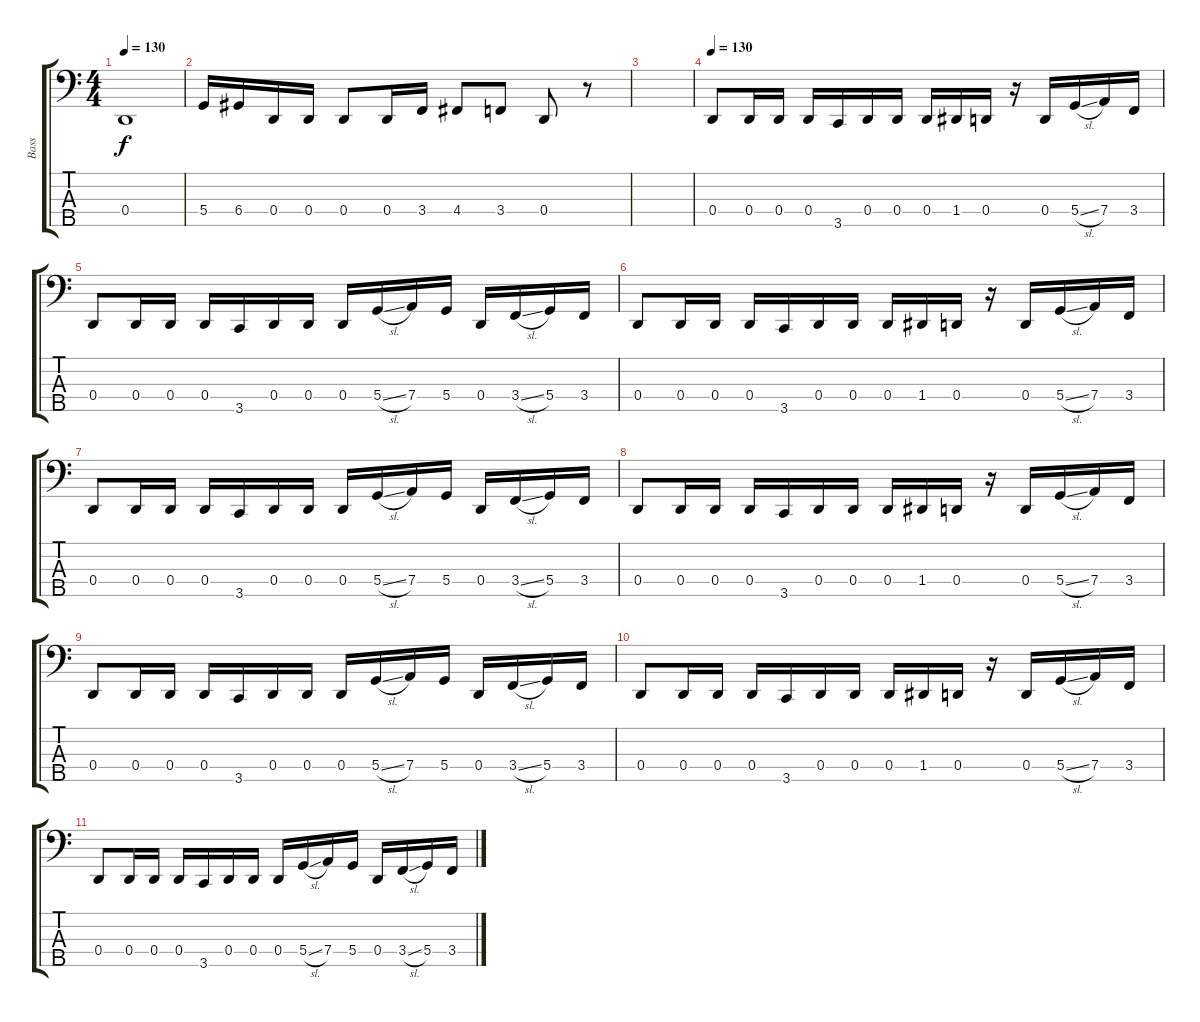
\track ("Bass" "Bass") {instrument electricbassfinger}
\staff {score tabs}
\tuning (F2 C2 G1 D1 A0) {hide}
\ts (4 4)
\tempo 130
\clef f4
\ks c
0.4{t}.1{dy f} |
5.4.16 6.4.16 0.4.16 0.4.16 0.4.8 0.4.16 3.4.16 4.4.8 3.4.8 0.4.8 r.8 |
|
\tempo 130
0.4.8 0.4.16 0.4.16 0.4.16 3.5.16 0.4.16 0.4.16 0.4.16 1.4.16 0.4.16 r.16 0.4.16 5.4{sl}.16 7.4.16 3.4.16 |
0.4.8 0.4.16 0.4.16 0.4.16 3.5.16 0.4.16 0.4.16 0.4.16 5.4{sl}.16 7.4.16 5.4.16 0.4.16 3.4{sl}.16 5.4.16 3.4.16 |
0.4.8 0.4.16 0.4.16 0.4.16 3.5.16 0.4.16 0.4.16 0.4.16 1.4.16 0.4.16 r.16 0.4.16 5.4{sl}.16 7.4.16 3.4.16 |
0.4.8 0.4.16 0.4.16 0.4.16 3.5.16 0.4.16 0.4.16 0.4.16 5.4{sl}.16 7.4.16 5.4.16 0.4.16 3.4{sl}.16 5.4.16 3.4.16 |
0.4.8 0.4.16 0.4.16 0.4.16 3.5.16 0.4.16 0.4.16 0.4.16 1.4.16 0.4.16 r.16 0.4.16 5.4{sl}.16 7.4.16 3.4.16 |
0.4.8 0.4.16 0.4.16 0.4.16 3.5.16 0.4.16 0.4.16 0.4.16 5.4{sl}.16 7.4.16 5.4.16 0.4.16 3.4{sl}.16 5.4.16 3.4.16 |
0.4.8 0.4.16 0.4.16 0.4.16 3.5.16 0.4.16 0.4.16 0.4.16 1.4.16 0.4.16 r.16 0.4.16 5.4{sl}.16 7.4.16 3.4.16 |
0.4.8 0.4.16 0.4.16 0.4.16 3.5.16 0.4.16 0.4.16 0.4.16 5.4{sl}.16 7.4.16 5.4.16 0.4.16 3.4{sl}.16 5.4.16 3.4.16
